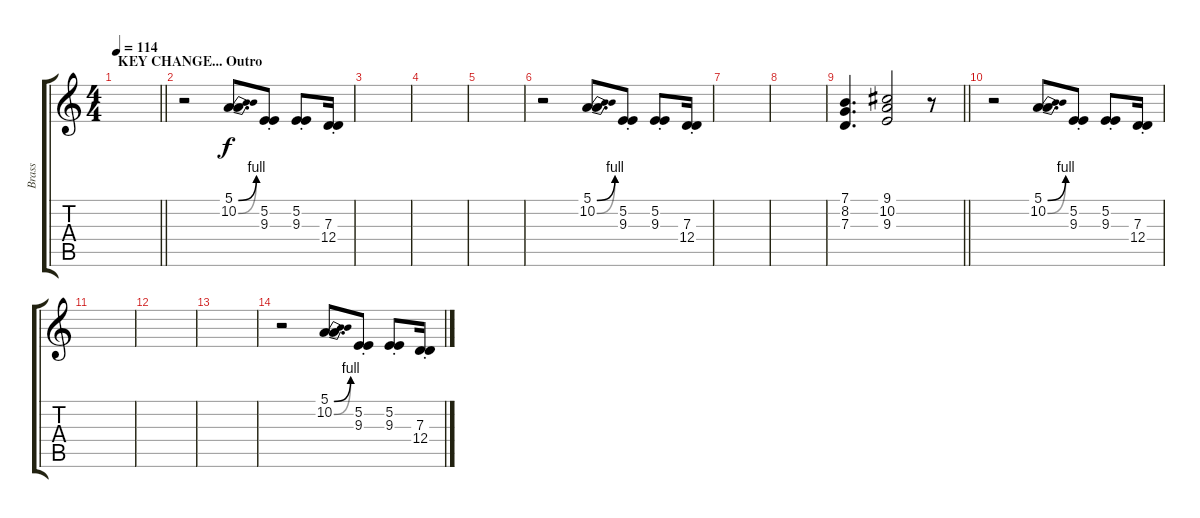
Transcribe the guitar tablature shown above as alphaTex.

\track ("Brass" "Brass") {instrument trombone}
\staff {score tabs}
\tuning (E4 B3 G3 D3 A2 E2) {hide}
\ts (4 4)
\section ("" "KEY CHANGE... Outro")
\tempo 114
\clef g2
\barLineRight lightlight
\ks c
|
r.2 (5.1{be (bend 0 0 60 4)} 10.2{be (bend 0 0 60 4)}).8{d dy f} (5.2{st} 9.3{st}).8 (5.2{st} 9.3{st}).8 (7.3{st} 12.4{st}).16 |
|
|
|
r.2 (5.1{be (bend 0 0 60 4)} 10.2{be (bend 0 0 60 4)}).8{d} (5.2{st} 9.3{st}).8 (5.2{st} 9.3{st}).8 (7.3{st} 12.4{st}).16 |
|
|
\barLineRight lightlight
(7.1 8.2 7.3).4{d} (9.1 10.2 9.3).2 r.8 |
r.2 (5.1{be (bend 0 0 60 4)} 10.2{be (bend 0 0 60 4)}).8{d} (5.2{st} 9.3{st}).8 (5.2{st} 9.3{st}).8 (7.3{st} 12.4{st}).16 |
|
|
|
r.2 (5.1{be (bend 0 0 60 4)} 10.2{be (bend 0 0 60 4)}).8{d} (5.2{st} 9.3{st}).8 (5.2{st} 9.3{st}).8 (7.3{st} 12.4{st}).16
